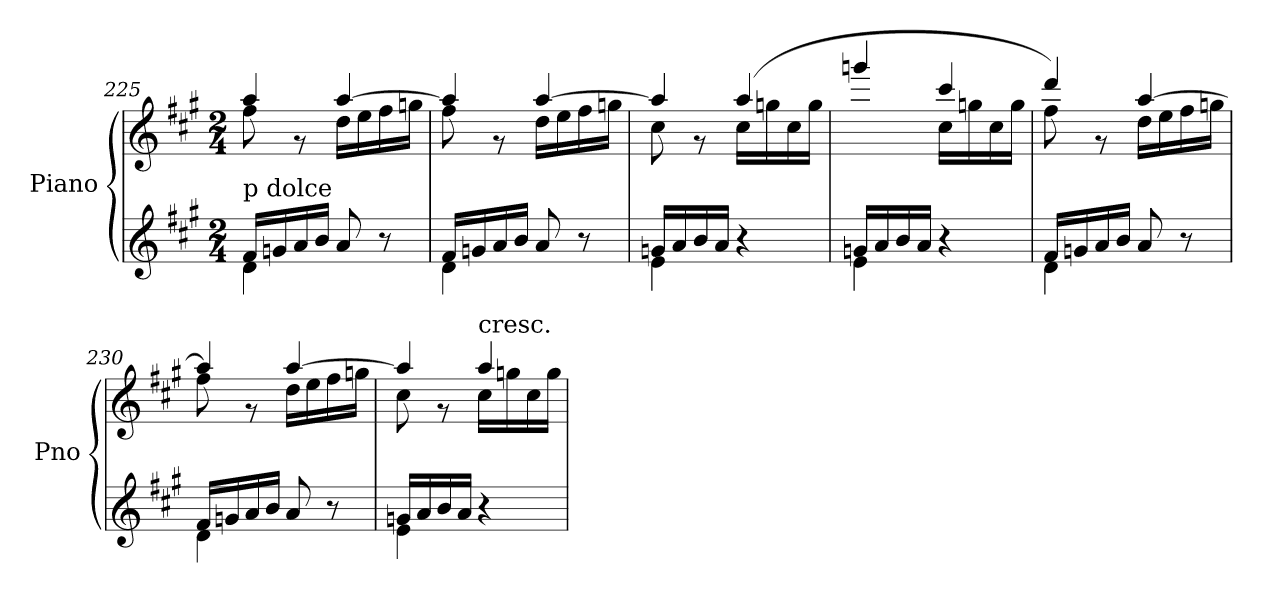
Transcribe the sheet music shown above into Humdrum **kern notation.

**kern	**kern
*part1	*part1
*staff2	*staff1
*I"Piano	*
*I'Pno	*
*clefG2	*clefG2
*k[f#c#g#]	*k[f#c#g#]
*A:	*A:
*M2/4	*M2/4
=225	=225
*^	*^
!LO:TX:a:t=p dolce	!	!	!
16f#/LL	4d\	4aa/	8ff#\
16gn/	.	.	.
16a/	.	.	8r
16b/JJ	.	.	.
8a/	4ryy	[4aa/	16dd\LL
.	.	.	16ee\
8r	.	.	16ff#\
.	.	.	16ggn\JJ
=226	=226	=226	=226
16f#/LL	4d\	4aa/]	8ff#\
16gn/	.	.	.
16a/	.	.	8r
16b/JJ	.	.	.
8a/	4ryy	[4aa/	16dd\LL
.	.	.	16ee\
8r	.	.	16ff#\
.	.	.	16ggn\JJ
=227	=227	=227	=227
16gn/LL	4e\	4aa/]	8cc#\
16a/	.	.	.
16b/	.	.	8r
16a/JJ	.	.	.
4r	4ryy	(>4aa/	16cc#\LL
.	.	.	16ggn\
.	.	.	16cc#\
.	.	.	16gg\JJ
!!LO:LB:g=z	!!
=228	=228	=228	=228
16gn/LL	4e\	4gggn/	4ryy
16a/	.	.	.
16b/	.	.	.
16a/JJ	.	.	.
4r	4ryy	4ccc#/	16cc#\LL
.	.	.	16ggn\
.	.	.	16cc#\
.	.	.	16gg\JJ
=229	=229	=229	=229
16f#/LL	4d\	4ddd/)	8ff#\
16gn/	.	.	.
16a/	.	.	8r
16b/JJ	.	.	.
8a/	4ryy	[4aa/	16dd\LL
.	.	.	16ee\
8r	.	.	16ff#\
.	.	.	16ggn\JJ
=230	=230	=230	=230
16f#/LL	4d\	4aa/]	8ff#\
16gn/	.	.	.
16a/	.	.	8r
16b/JJ	.	.	.
8a/	4ryy	[4aa/	16dd\LL
.	.	.	16ee\
8r	.	.	16ff#\
.	.	.	16ggn\JJ
=231	=231	=231	=231
16gn/LL	4e\	4aa/]	8cc#\
16a/	.	.	.
16b/	.	.	8r
16a/JJ	.	.	.
!	!	!LO:TX:a:t=cresc.	!
4r	4ryy	4aa/	16cc#\LL
.	.	.	16ggn\
.	.	.	16cc#\
.	.	.	16gg\JJ
*v	*v	*	*
*	*v	*v
=	=
*-	*-
